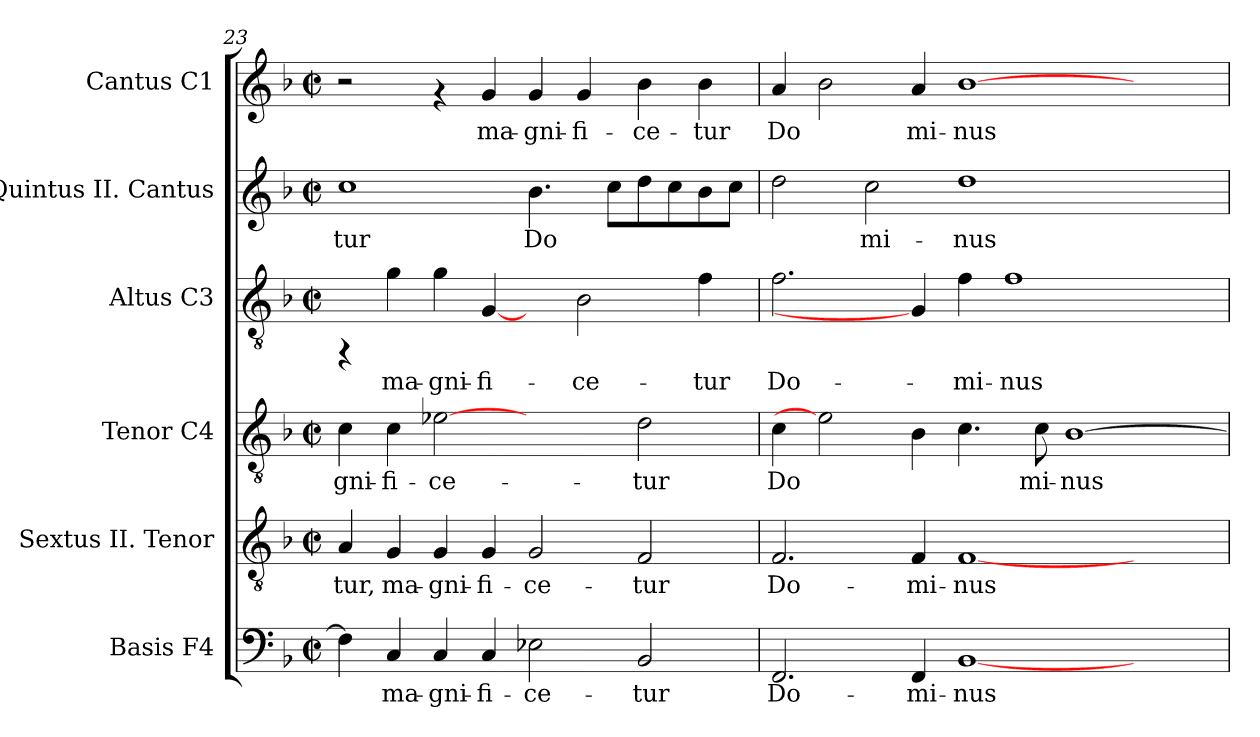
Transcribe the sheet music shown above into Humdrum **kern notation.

**kern	**text	**kern	**text	**kern	**text	**kern	**text	**kern	**text	**kern	**text
*part6	*part6	*part5	*part5	*part4	*part4	*part3	*part3	*part2	*part2	*part1	*part1
*staff6	*staff6	*staff5	*staff5	*staff4	*staff4	*staff3	*staff3	*staff2	*staff2	*staff1	*staff1
*I"Basis  F4	*	*I"Sextus  II. Tenor	*	*I"Tenor  C4	*	*I"Altus  C3	*	*I"Quintus  II. Cantus	*	*I"Cantus  C1	*
*I'B	*	*	*	*I'T	*	*I'A	*	*	*	*I'C	*
!!LO:PB:g=z
*clefF4	*	*clefGv2	*	*clefGv2	*	*clefGv2	*	*clefG2	*	*clefG2	*
*k[b-]	*	*k[b-]	*	*k[b-]	*	*k[b-]	*	*k[b-]	*	*k[b-]	*
*F:	*	*F:	*	*F:	*	*F:	*	*F:	*	*F:	*
*M2/2	*	*M2/2	*	*M2/2	*	*M2/2	*	*M2/2	*	*M2/2	*
*met(c|)	*	*met(c|)	*	*met(c|)	*	*met(c|)	*	*met(c|)	*	*met(c|)	*
=23	=23	=23	=23	=23	=23	=23	=23	=23	=23	=23	=23
!	!LO:LY:b:cj	!	!LO:LY:b:rj	!	!LO:LY:b:cj	!	!	!	!LO:LY:b:cj	!	!
4F\]	.	4A/	-tur,	4c\	-gni-	4rFF	.	1cc	-tur	2r	.
!	!LO:LY:b:cj	!	!LO:LY:b:rj	!	!LO:LY:b:cj	!	!LO:LY:b:cj	!	!	!	!
4C/	ma-	4G/	ma-	4c\	-fi-	4g\	ma-	.	.	.	.
!	!LO:LY:b:cj	!	!LO:LY:b:rj	!	!LO:LY:b:cj	!	!LO:LY:b:cj	!	!	!	!
4C/	-gni-	4G/	-gni-	[2e-X	-ce-	4g\	-gni-	.	.	4rf	.
!	!LO:LY:b:cj	!	!LO:LY:b:rj	!	!	!	!LO:LY:b:cj	!	!	!	!LO:LY:b:cj
4C/	-fi-	4G/	-fi-	.	.	[4G/	-fi-	.	.	4g/	ma-
!	!LO:LY:b:cj	!	!LO:LY:b:rj	!	!	!	!	!	!LO:LY:b:cj	!	!LO:LY:b:cj
2E-X\	-ce-	2G/	-ce-	2ryy	.	4ryy	.	4.b-\	Do-	4g/	-gni-
!	!	!	!	!	!	!	!LO:LY:b:cj	!	!	!	!LO:LY:b:cj
.	.	.	.	.	.	2B-\	-ce-	.	.	4g/	-fi-
!	!	!	!	!	!	!	!	!	!LO:LY:b:cj	!	!
.	.	.	.	.	.	.	.	8cc\L	--	.	.
!	!LO:LY:b:cj	!	!LO:LY:b:rj	!	!LO:LY:b:cj	!	!	!	!LO:LY:b:cj	!	!LO:LY:b:cj
2BB-/	-tur	2F/	-tur	2d\	-tur	.	.	8dd\	--	4b-\	-ce-
!	!	!	!	!	!	!	!	!	!LO:LY:b:cj	!	!
.	.	.	.	.	.	.	.	8cc\	--	.	.
!	!	!	!	!	!	!	!LO:LY:b:cj	!	!LO:LY:b:cj	!	!LO:LY:b:cj
.	.	.	.	.	.	4f\	-tur	8b-\	--	4b-\	-tur
!	!	!	!	!	!	!	!	!	!LO:LY:b:cj	!	!
.	.	.	.	.	.	.	.	8cc\J	--	.	.
=24	=24	=24	=24	=24	=24	=24	=24	=24	=24	=24	=24
!	!LO:LY:b:cj	!	!LO:LY:b:rj	!	!LO:LY:b:cj	!	!LO:LY:b:cj	!	!LO:LY:b:cj	!	!LO:LY:b:cj
2.FF/	Do-	2.F/	Do-	4c\	Do-	2.f\	Do-	2dd\	--	4a/	Do-
!	!	!	!	!	!	!	!	!	!	!	!LO:LY:b:cj
.	.	.	.	2e-]	.	.	.	.	.	2b-\	--
!	!	!	!	!	!	!	!	!	!LO:LY:b:cj	!	!
.	.	.	.	.	.	.	.	2cc\	-mi-	.	.
!	!LO:LY:b:cj	!	!LO:LY:b:rj	!	!LO:LY:b:cj	!	!	!	!	!	!LO:LY:b:cj
4FF/	-mi-	4F/	-mi-	4B-\	--	4G/]	.	.	.	4a/	-mi-
!	!LO:LY:b:cj	!	!LO:LY:b:rj	!	!LO:LY:b:cj	!	!LO:LY:b:cj	!	!LO:LY:b:cj	!	!LO:LY:b:cj
[<1BB-	-nus	[<1F	-nus	4.c\	--	4f\	-mi-	1dd	-nus	[>1b-	-nus
!	!	!	!	!	!	!	!LO:LY:b:cj	!	!	!	!
.	.	.	.	.	.	1f	-nus	.	.	.	.
!	!	!	!	!	!LO:LY:b:cj	!	!	!	!	!	!
.	.	.	.	8c\	-mi-	.	.	.	.	.	.
!	!	!	!	!	!LO:LY:b:cj	!	!	!	!	!	!
.	.	.	.	[>1B-	-nus	.	.	.	.	.	.
2ryy	.	2ryy	.	.	.	.	.	2ryy	.	2ryy	.
.	.	.	.	.	.	4ryy	.	.	.	.	.
=	=	=	=	=	=	=	=	=	=	=	=
*-	*-	*-	*-	*-	*-	*-	*-	*-	*-	*-	*-
